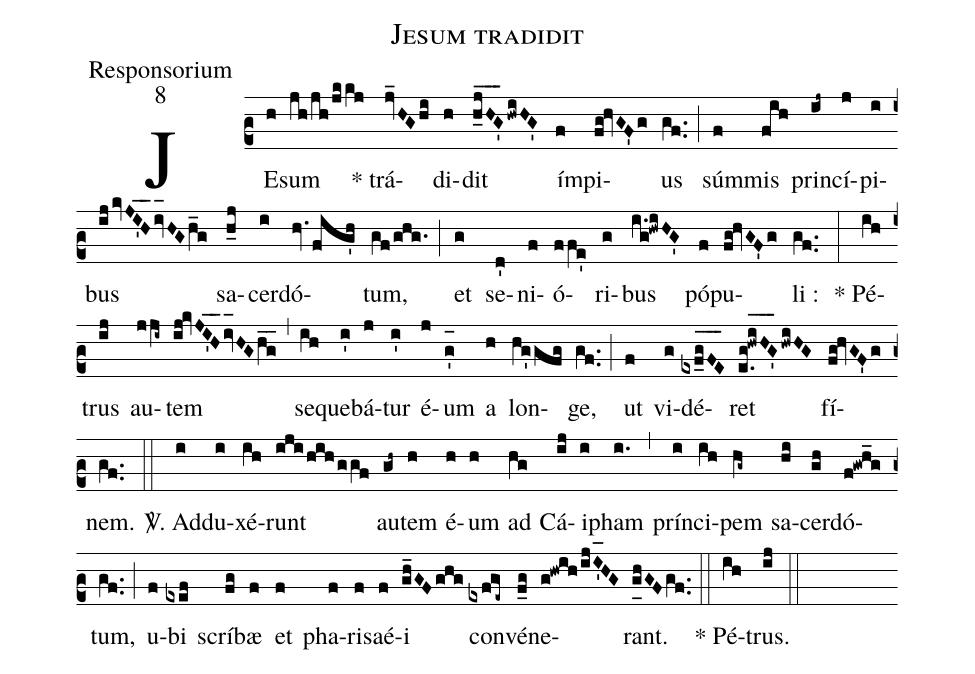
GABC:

name:Jesum tradidit;
office-part:Responsorium;
mode:8;
%%
(c2) JE(h)sum(jh/jh/jkkj) ~~~* trá(jv_HGhi)di(h)dit(h_0j_H_G'_3/hwiHG') ím(f)pi(fg!hvGF'g)us(gf..) (;) súm(f)mis(fih) prin(ij~)cí(j)pi(i)bus(ij/kvJI'_[oh:h]H_2[oh:h]/iv_[oh:h]HGh_g) sa(h_j)cer(i)dó(hv./fig'h)tum,(gf/ghg.) (;) et(g) se(d')ni(f)ó(ffe')ri(g)bus(i.g!hwiHG') pó(f)pu(fg!hvGF'g)li :(gf..) (:) * Pé(ih)trus(ij) au(jji~)tem(ij!kvJI'_[oh:h]H_2[oh:h]/iv_[oh:h]HG/h_g_) (,) se(ih)que(i')bá(j)tur(i') é(j)um(g'_[oh:h]) a(h) lon(hg'gfg)ge,(gf..) (;) ut(f) vi(g)dé(exf_0g_[oh:h]F_[oh:h]E_3[oh:h])ret(e.g!hwi_[oh:h]H_[oh:h]G'_3[oh:h]/hwiHG) fí(fg!hvGF'g)nem.(gf..) (::) <sp>V/</sp>. Ad(i)du(i)xé(ih)runt(iji/hih/ggf) au(gh~)tem(h) é(h)um(h) ad(hg) Cá(ij)i(i)pham(i.) (,) prín(i)ci(ih)pem(hg~) sa(hi)cer(gh)dó(f!gwh_g)tum,(gf..) (;) u(f)bi(exef) scrí(fg)bæ(f) et(f) pha(f)ri(f)saé(f)i(gh_GF/ghg) con(exfge~)vé(f_g)ne(g!hwih/ijI'_[oh:h]HG)rant.(g_[uh:l]hGF/gf..) (::) * Pé(ih)trus.(ij) (::)
